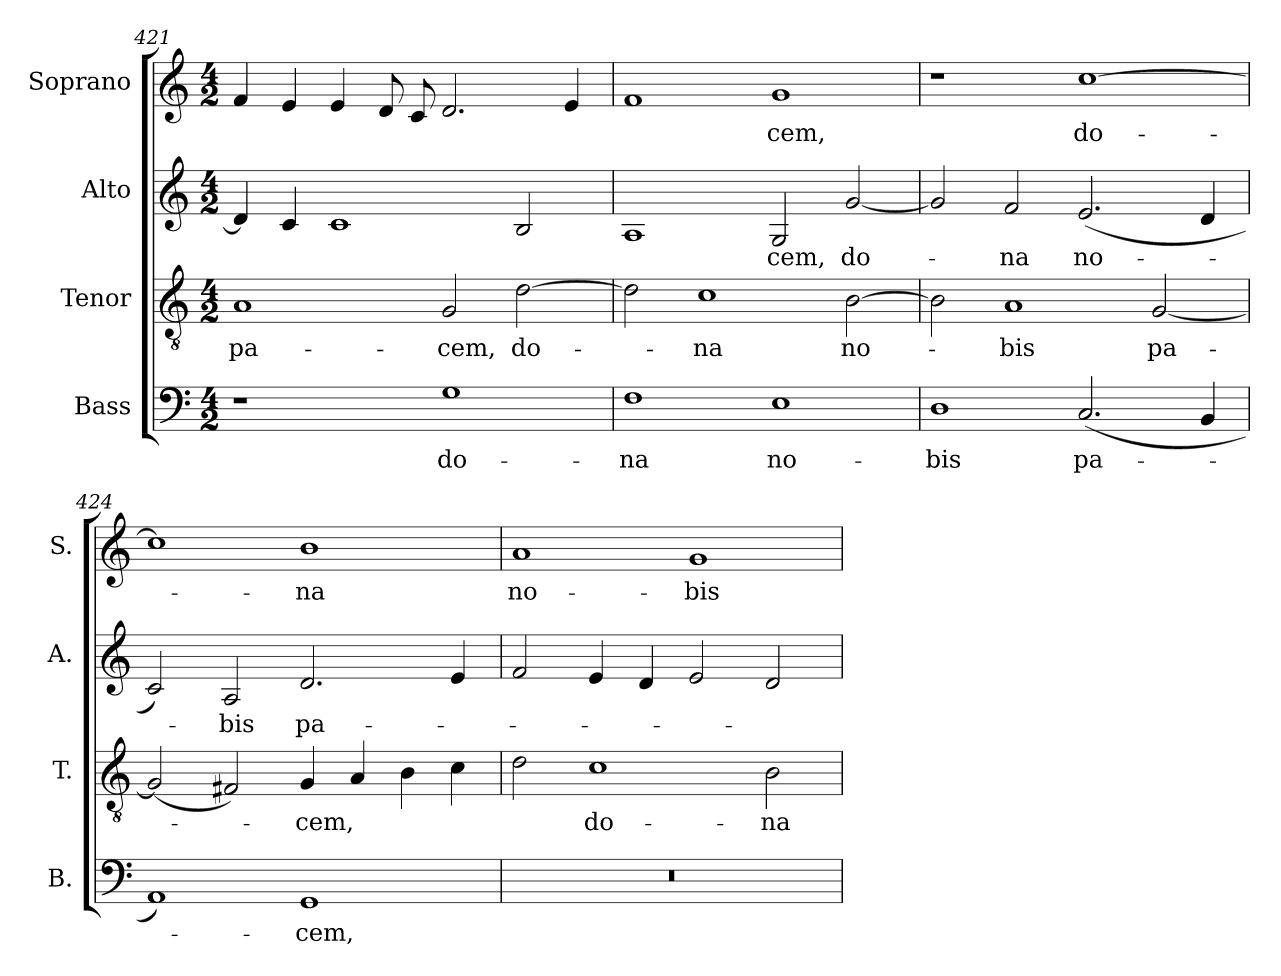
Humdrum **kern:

**kern	**text	**kern	**text	**kern	**text	**kern	**text
*part4	*part4	*part3	*part3	*part2	*part2	*part1	*part1
*staff4	*staff4	*staff3	*staff3	*staff2	*staff2	*staff1	*staff1
*I"Bass	*	*I"Tenor	*	*I"Alto	*	*I"Soprano	*
*I'B.	*	*I'T.	*	*I'A.	*	*I'S.	*
*clefF4	*	*clefGv2	*	*clefG2	*	*clefG2	*
*	*	*ITrd7c12	*	*	*	*	*
*k[]	*	*k[]	*	*k[]	*	*k[]	*
*C:	*	*C:	*	*C:	*	*C:	*
*M4/2	*	*M4/2	*	*M4/2	*	*M4/2	*
=421	=421	=421	=421	=421	=421	=421	=421
!	!	!	!LO:LY:b:color=#000000	!	!	!	!
1r	.	1AAi	pa-	4di/]	.	4fi/	.
.	.	.	.	4ci/	.	4ei/	.
.	.	.	.	1ci	.	4ei/	.
.	.	.	.	.	.	8di/	.
.	.	.	.	.	.	8ci/	.
!	!LO:LY:b:color=#000000	!	!	!	!	!	!
!	!	!	!LO:LY:b:color=#000000	!	!	!	!
1Gi	do-	2GGi/	-cem,	.	.	2.di/	.
!	!	!	!LO:LY:b:color=#000000	!	!	!	!
.	.	[2Di\	do-	2Bi/	.	.	.
.	.	.	.	.	.	4ei/	.
=422	=422	=422	=422	=422	=422	=422	=422
!	!LO:LY:b:color=#000000	!	!	!	!	!	!
1Fi	-na	2Di\]	.	1Ai	.	1fi	.
!	!	!	!LO:LY:b:color=#000000	!	!	!	!
.	.	1Ci	-na	.	.	.	.
!	!LO:LY:b:color=#000000	!	!	!	!	!	!
!	!	!	!	!	!LO:LY:b:color=#000000	!	!
!	!	!	!	!	!	!	!LO:LY:b:color=#000000
1Ei	no-	.	.	2Gi/	-cem,	1gi	-cem,
!	!	!	!LO:LY:b:color=#000000	!	!	!	!
!	!	!	!	!	!LO:LY:b:color=#000000	!	!
.	.	[2BBi\	no-	[2gi/	do-	.	.
=423	=423	=423	=423	=423	=423	=423	=423
!	!LO:LY:b:color=#000000	!	!	!	!	!	!
1Di	-bis	2BBi\]	.	2gi/]	.	1r	.
!	!	!	!LO:LY:b:color=#000000	!	!	!	!
!	!	!	!	!	!LO:LY:b:color=#000000	!	!
.	.	1AAi	-bis	2fi/	-na	.	.
!	!LO:LY:b:color=#000000	!	!	!	!	!	!
!	!	!	!	!	!LO:LY:b:color=#000000	!	!
!	!	!	!	!	!	!	!LO:LY:b:color=#000000
(2.Ci/	pa-	.	.	(2.ei/	no-	[1cci	do-
!	!	!	!LO:LY:b:color=#000000	!	!	!	!
.	.	[2GGi/	pa-	.	.	.	.
4BBi/	.	.	.	4di/	.	.	.
=424	=424	=424	=424	=424	=424	=424	=424
1AAi)	.	(2GGi/]	.	2ci/)	.	1cci]	.
!	!	!	!	!	!LO:LY:b:color=#000000	!	!
.	.	2FF#Xi/)	.	2Ai/	-bis	.	.
!	!LO:LY:b:color=#000000	!	!	!	!	!	!
!	!	!	!LO:LY:b:color=#000000	!	!	!	!
!	!	!	!	!	!LO:LY:b:color=#000000	!	!
!	!	!	!	!	!	!	!LO:LY:b:color=#000000
1GGi	-cem,	4GGi/	-cem,	2.di/	pa-	1bi	-na
.	.	4AAi/	.	.	.	.	.
.	.	4BBi\	.	.	.	.	.
.	.	4Ci\	.	4ei/	.	.	.
!!LO:LB:g=z
=425	=425	=425	=425	=425	=425	=425	=425
!LO:N:vis=1	!	!	!	!	!	!	!
!	!	!	!	!	!	!	!LO:LY:b:color=#000000
0r	.	2Di\	.	2fi/	.	1ai	no-
!	!	!	!LO:LY:b:color=#000000	!	!	!	!
.	.	1Ci	do-	4ei/	.	.	.
.	.	.	.	4di/	.	.	.
!	!	!	!	!	!	!	!LO:LY:b:color=#000000
.	.	.	.	2ei/	.	1gi	-bis
!	!	!	!LO:LY:b:color=#000000	!	!	!	!
.	.	2BBi\	-na	2di/	.	.	.
=	=	=	=	=	=	=	=
*-	*-	*-	*-	*-	*-	*-	*-
